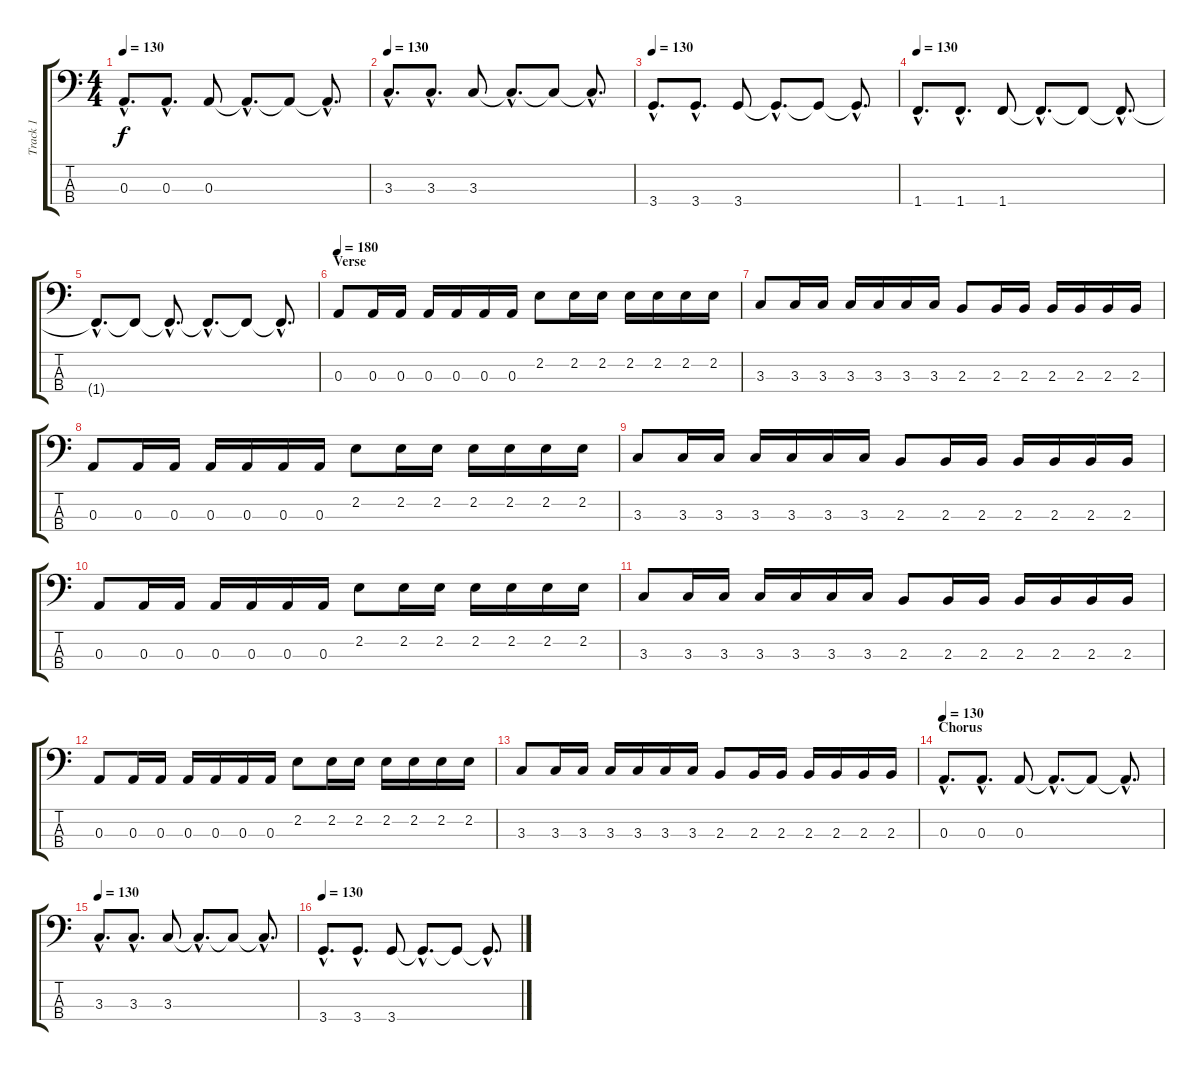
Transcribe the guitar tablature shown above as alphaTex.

\track ("Track 1" "Track 1") {instrument electricbasspick}
\staff {score tabs}
\tuning (G2 D2 A1 E1) {hide}
\ts (4 4)
\tempo 130
\clef f4
\ks c
0.3{hac}.8{d dy f} 0.3{hac}.8{d} 0.3.8 0.3{hac t}.8{d} 0.3{t}.8 0.3{hac t}.8{d} |
\tempo 130
3.3{hac}.8{d} 3.3{hac}.8{d} 3.3.8 3.3{hac t}.8{d} 3.3{t}.8 3.3{hac t}.8{d} |
\tempo 130
3.4{hac}.8{d} 3.4{hac}.8{d} 3.4.8 3.4{hac t}.8{d} 3.4{t}.8 3.4{hac t}.8{d} |
\tempo 130
1.4{hac}.8{d} 1.4{hac}.8{d} 1.4.8 1.4{hac t}.8{d} 1.4{t}.8 1.4{hac t}.8{d} |
1.4{hac t}.8{d} 1.4{t}.8 1.4{hac t}.8{d} 1.4{hac t}.8{d} 1.4{t}.8 1.4{hac t}.8{d} |
\section ("" "Verse")
\tempo 180
0.3.8 0.3.16 0.3.16 0.3.16 0.3.16 0.3.16 0.3.16 2.2.8 2.2.16 2.2.16 2.2.16 2.2.16 2.2.16 2.2.16 |
3.3.8 3.3.16 3.3.16 3.3.16 3.3.16 3.3.16 3.3.16 2.3.8 2.3.16 2.3.16 2.3.16 2.3.16 2.3.16 2.3.16 |
0.3.8 0.3.16 0.3.16 0.3.16 0.3.16 0.3.16 0.3.16 2.2.8 2.2.16 2.2.16 2.2.16 2.2.16 2.2.16 2.2.16 |
3.3.8 3.3.16 3.3.16 3.3.16 3.3.16 3.3.16 3.3.16 2.3.8 2.3.16 2.3.16 2.3.16 2.3.16 2.3.16 2.3.16 |
0.3.8 0.3.16 0.3.16 0.3.16 0.3.16 0.3.16 0.3.16 2.2.8 2.2.16 2.2.16 2.2.16 2.2.16 2.2.16 2.2.16 |
3.3.8 3.3.16 3.3.16 3.3.16 3.3.16 3.3.16 3.3.16 2.3.8 2.3.16 2.3.16 2.3.16 2.3.16 2.3.16 2.3.16 |
0.3.8 0.3.16 0.3.16 0.3.16 0.3.16 0.3.16 0.3.16 2.2.8 2.2.16 2.2.16 2.2.16 2.2.16 2.2.16 2.2.16 |
3.3.8 3.3.16 3.3.16 3.3.16 3.3.16 3.3.16 3.3.16 2.3.8 2.3.16 2.3.16 2.3.16 2.3.16 2.3.16 2.3.16 |
\section ("" "Chorus")
\tempo 130
0.3{hac}.8{d} 0.3{hac}.8{d} 0.3.8 0.3{hac t}.8{d} 0.3{t}.8 0.3{hac t}.8{d} |
\tempo 130
3.3{hac}.8{d} 3.3{hac}.8{d} 3.3.8 3.3{hac t}.8{d} 3.3{t}.8 3.3{hac t}.8{d} |
\tempo 130
3.4{hac}.8{d} 3.4{hac}.8{d} 3.4.8 3.4{hac t}.8{d} 3.4{t}.8 3.4{hac t}.8{d}
